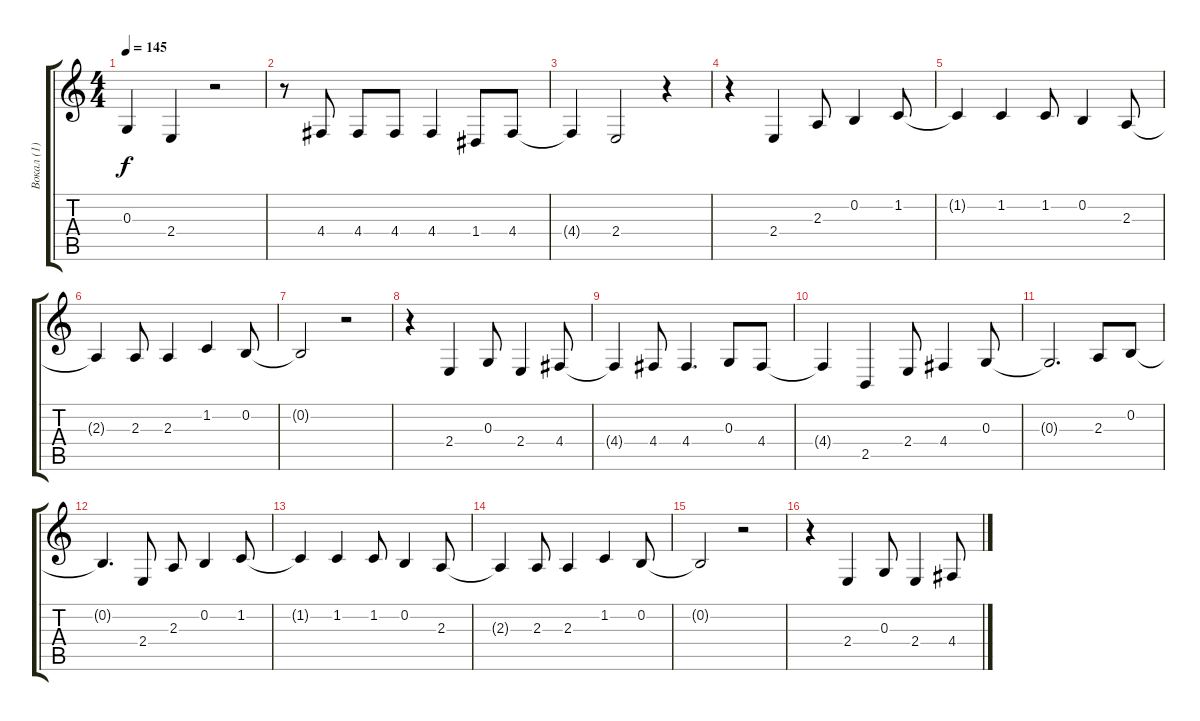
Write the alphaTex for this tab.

\track ("Вокал (1)" "Вокал (1)") {instrument oboe}
\staff {score tabs}
\tuning (E4 B3 G3 D3 A2 E2) {hide}
\ts (4 4)
\tempo 145
\clef g2
\ks c
0.3{t}.4{dy f} 2.4.4 r.2 |
r.8 4.4.8 4.4.8 4.4.8 4.4.4 1.4.8 4.4.8 |
4.4{t}.4 2.4.2 r.4 |
r.4 2.4.4 2.3.8 0.2.4 1.2.8 |
1.2{t}.4 1.2.4 1.2.8 0.2.4 2.3.8 |
2.3{t}.4 2.3.8 2.3.4 1.2.4 0.2.8 |
0.2{t}.2 r.2 |
r.4 2.4.4 0.3.8 2.4.4 4.4.8 |
4.4{t}.4 4.4.8 4.4.4{d} 0.3.8 4.4.8 |
4.4{t}.4 2.5.4 2.4.8 4.4.4 0.3.8 |
0.3{t}.2{d} 2.3.8 0.2.8 |
0.2{t}.4{d} 2.4.8 2.3.8 0.2.4 1.2.8 |
1.2{t}.4 1.2.4 1.2.8 0.2.4 2.3.8 |
2.3{t}.4 2.3.8 2.3.4 1.2.4 0.2.8 |
0.2{t}.2 r.2 |
r.4 2.4.4 0.3.8 2.4.4 4.4.8
